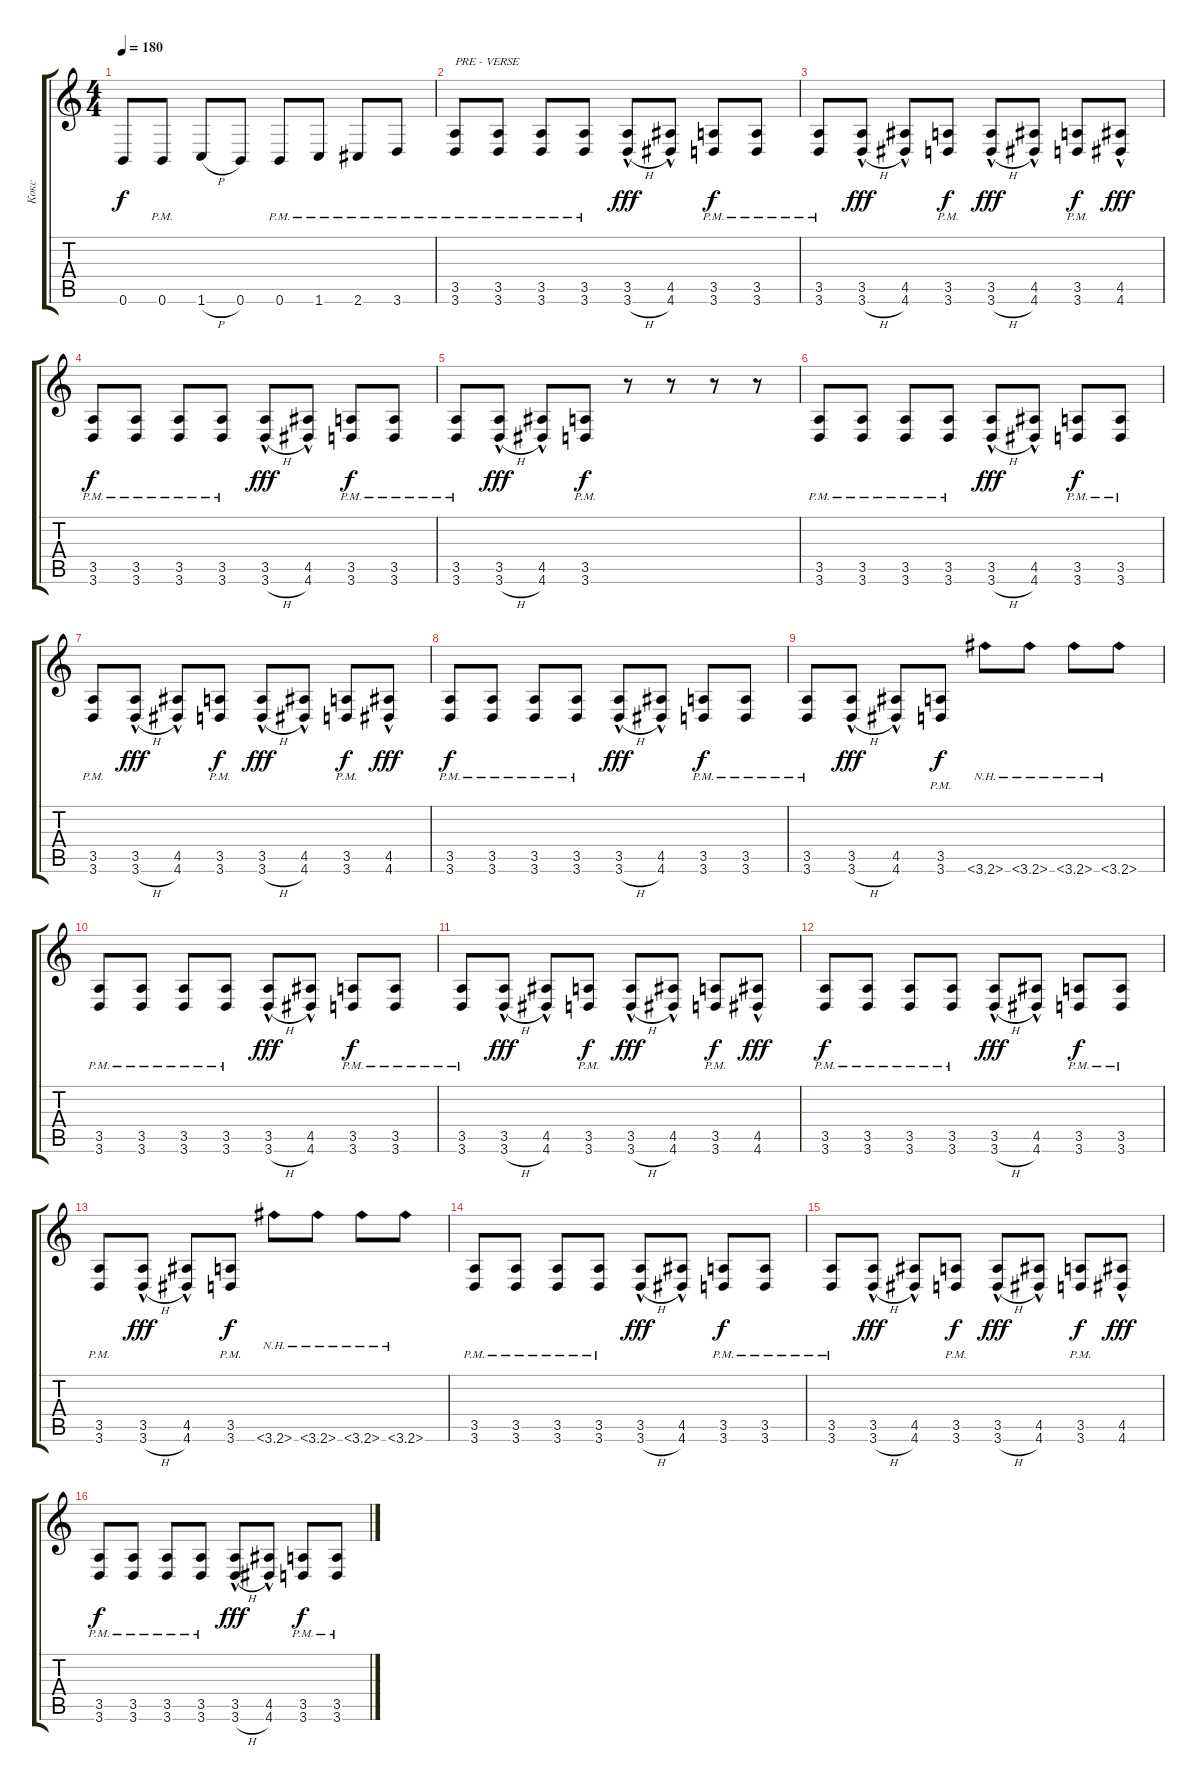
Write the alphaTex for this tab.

\track ("Кокс" "Кокс") {instrument distortionguitar}
\staff {score tabs}
\tuning (Db4 Ab3 E3 B2 Gb2 B1) {hide}
\ts (4 4)
\tempo 180
\clef g2
\ks c
0.6.8{dy f} 0.6{pm}.8 1.6{h}.8 0.6.8 0.6{pm}.8 1.6{pm}.8 2.6{pm}.8 3.6{pm}.8 |
(3.5 3.6{pm}).8{txt "PRE - VERSE "} (3.5 3.6{pm}).8 (3.5 3.6{pm}).8 (3.5 3.6{pm}).8 (3.5 3.6{h hac}).8{dy fff} (4.5 4.6{hac}).8 (3.5 3.6{pm}).8{dy f} (3.5 3.6{pm}).8 |
(3.5 3.6{pm}).8 (3.5 3.6{h hac}).8{dy fff} (4.5 4.6{hac}).8 (3.5 3.6{pm}).8{dy f} (3.5 3.6{h hac}).8{dy fff} (4.5 4.6{hac}).8 (3.5 3.6{pm}).8{dy f} (4.5 4.6{hac}).8{dy fff} |
(3.5 3.6{pm}).8{dy f} (3.5 3.6{pm}).8 (3.5 3.6{pm}).8 (3.5 3.6{pm}).8 (3.5 3.6{h hac}).8{dy fff} (4.5 4.6{hac}).8 (3.5 3.6{pm}).8{dy f} (3.5 3.6{pm}).8 |
(3.5 3.6{pm}).8 (3.5 3.6{h hac}).8{dy fff} (4.5 4.6{hac}).8 (3.5 3.6{pm}).8{dy f} r.8 r.8 r.8 r.8 |
(3.5 3.6{pm}).8 (3.5 3.6{pm}).8 (3.5 3.6{pm}).8 (3.5 3.6{pm}).8 (3.5 3.6{h hac}).8{dy fff} (4.5 4.6{hac}).8 (3.5 3.6{pm}).8{dy f} (3.5 3.6{pm}).8 |
(3.5 3.6{pm}).8 (3.5 3.6{h hac}).8{dy fff} (4.5 4.6{hac}).8 (3.5 3.6{pm}).8{dy f} (3.5 3.6{h hac}).8{dy fff} (4.5 4.6{hac}).8 (3.5 3.6{pm}).8{dy f} (4.5 4.6{hac}).8{dy fff} |
(3.5 3.6{pm}).8{dy f} (3.5 3.6{pm}).8 (3.5 3.6{pm}).8 (3.5 3.6{pm}).8 (3.5 3.6{h hac}).8{dy fff} (4.5 4.6{hac}).8 (3.5 3.6{pm}).8{dy f} (3.5 3.6{pm}).8 |
(3.5 3.6{pm}).8 (3.5 3.6{h hac}).8{dy fff} (4.5 4.6{hac}).8 (3.5 3.6{pm}).8{dy f} 3.6{nh}.8 3.6{nh}.8 3.6{nh}.8 3.6{nh}.8 |
(3.5 3.6{pm}).8 (3.5 3.6{pm}).8 (3.5 3.6{pm}).8 (3.5 3.6{pm}).8 (3.5 3.6{h hac}).8{dy fff} (4.5 4.6{hac}).8 (3.5 3.6{pm}).8{dy f} (3.5 3.6{pm}).8 |
(3.5 3.6{pm}).8 (3.5 3.6{h hac}).8{dy fff} (4.5 4.6{hac}).8 (3.5 3.6{pm}).8{dy f} (3.5 3.6{h hac}).8{dy fff} (4.5 4.6{hac}).8 (3.5 3.6{pm}).8{dy f} (4.5 4.6{hac}).8{dy fff} |
(3.5 3.6{pm}).8{dy f} (3.5 3.6{pm}).8 (3.5 3.6{pm}).8 (3.5 3.6{pm}).8 (3.5 3.6{h hac}).8{dy fff} (4.5 4.6{hac}).8 (3.5 3.6{pm}).8{dy f} (3.5 3.6{pm}).8 |
(3.5 3.6{pm}).8 (3.5 3.6{h hac}).8{dy fff} (4.5 4.6{hac}).8 (3.5 3.6{pm}).8{dy f} 3.6{nh}.8 3.6{nh}.8 3.6{nh}.8 3.6{nh}.8 |
(3.5 3.6{pm}).8 (3.5 3.6{pm}).8 (3.5 3.6{pm}).8 (3.5 3.6{pm}).8 (3.5 3.6{h hac}).8{dy fff} (4.5 4.6{hac}).8 (3.5 3.6{pm}).8{dy f} (3.5 3.6{pm}).8 |
(3.5 3.6{pm}).8 (3.5 3.6{h hac}).8{dy fff} (4.5 4.6{hac}).8 (3.5 3.6{pm}).8{dy f} (3.5 3.6{h hac}).8{dy fff} (4.5 4.6{hac}).8 (3.5 3.6{pm}).8{dy f} (4.5 4.6{hac}).8{dy fff} |
(3.5 3.6{pm}).8{dy f} (3.5 3.6{pm}).8 (3.5 3.6{pm}).8 (3.5 3.6{pm}).8 (3.5 3.6{h hac}).8{dy fff} (4.5 4.6{hac}).8 (3.5 3.6{pm}).8{dy f} (3.5 3.6{pm}).8
